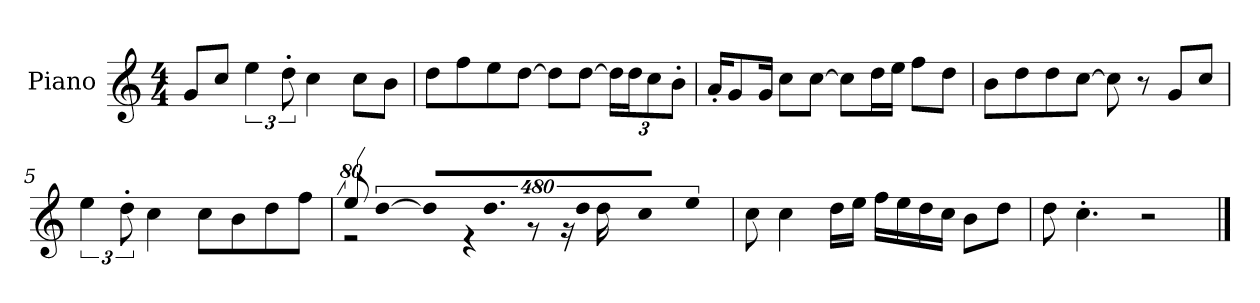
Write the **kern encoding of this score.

**kern
*part1
*staff1
*I"Piano
*I'P-no
*clefG2
*k[]
*M4/4
*MM90
=1
8g/L
8cc/J
6ee\
12dd'\
4cc\
8cc\L
8b\J
=2
8dd\L
8ff\
8ee\
[8dd\J
8dd\L]
[8dd\J
*Xbrackettup
24dd\LL]
24dd\J
12cc\
12b'\J
=3
16a'/KL
8g/
16g/Jk
8cc\L
[8cc\J
8cc\L]
16dd\L
16ee\JJ
8ff\L
8dd\J
=4
8b\L
8dd\
8dd\
[8cc\J
8cc\]
8r
8g/L
8cc/J
!!LO:LB:g=z
=5
*brackettup
6ee\
12dd'\
4cc\
8cc\L
8b\
8dd\
8ff\J
=6
!LO:N:vis=8
*^
640%71ee/	2r
!LO:N:vis=4	!
[1920%427dd/	.
!LO:N:vis=16	!
1920%107dd/KL]	.
9.dd/	.
.	4r
!LO:N:vis=8	!
640%71dd/	.
!LO:N:vis=8	!
640%71cc/J	.
.	8r
!LO:N:vis=4	!
1920%427ee/	.
.	16r
.	16dd\
*v	*v
=7
8cc\
4cc\
16dd\LL
16ee\JJ
16ff\LL
16ee\
16dd\
16cc\JJ
8b\L
8dd\J
=8
8dd\
4.cc'\
2r
==
*-
